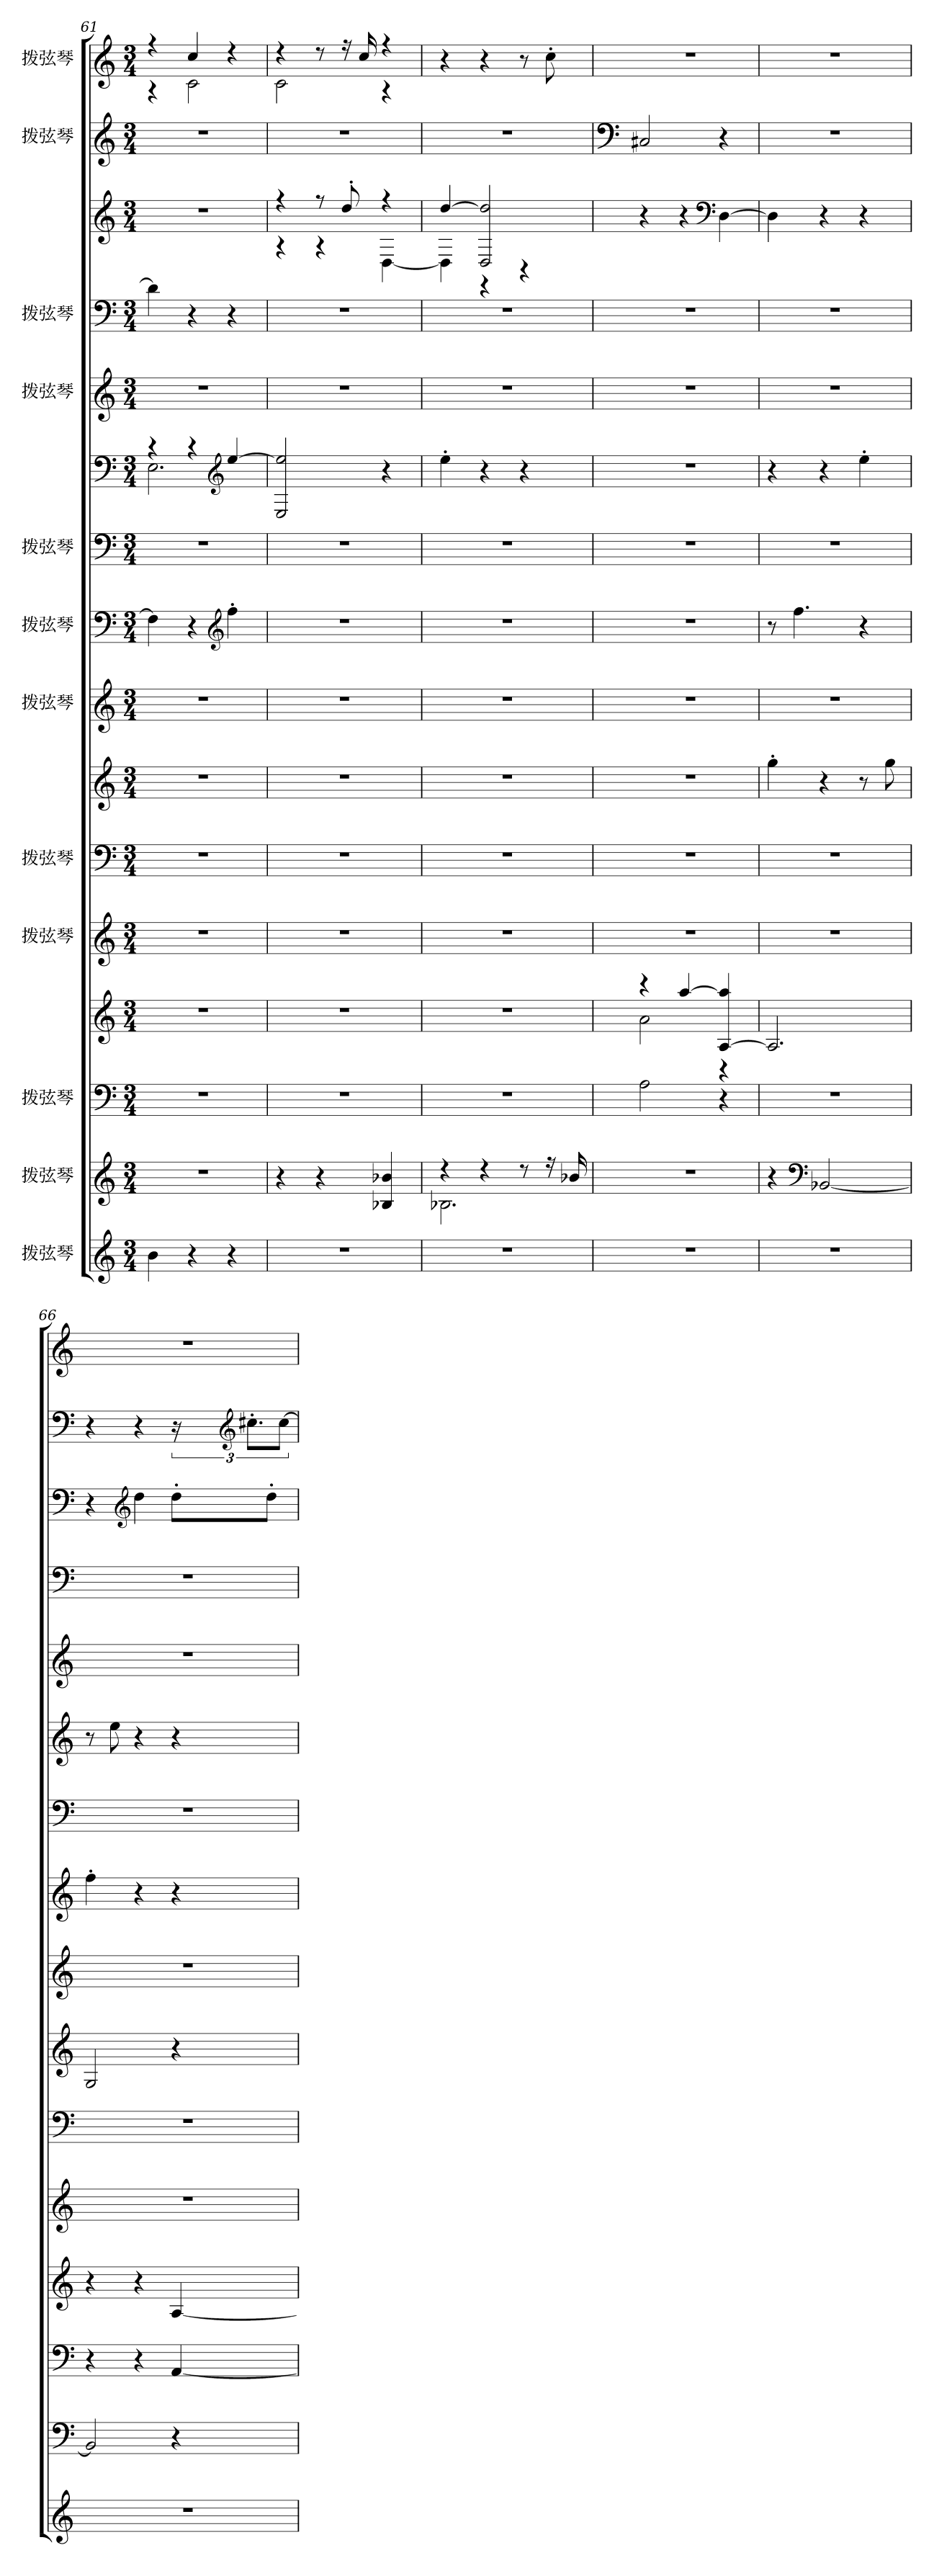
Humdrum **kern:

**kern	**kern	**kern	**kern	**kern	**kern	**kern	**kern	**kern	**kern	**kern	**kern	**kern	**kern	**kern	**kern
*part12	*part11	*part10	*part10	*part9	*part8	*part8	*part7	*part6	*part5	*part5	*part4	*part3	*part3	*part2	*part1
*staff16	*staff15	*staff14	*staff13	*staff12	*staff11	*staff10	*staff9	*staff8	*staff7	*staff6	*staff5	*staff4	*staff3	*staff2	*staff1
*I"拨弦琴	*I"拨弦琴	*I"拨弦琴	*	*I"拨弦琴	*I"拨弦琴	*	*I"拨弦琴	*I"拨弦琴	*I"拨弦琴	*	*I"拨弦琴	*I"拨弦琴	*	*I"拨弦琴	*I"拨弦琴
*clefG2	*clefG2	*clefF4	*clefG2	*clefG2	*clefF4	*clefG2	*clefG2	*clefF4	*clefF4	*clefF4	*clefG2	*clefF4	*clefG2	*clefG2	*clefG2
*k[]	*k[]	*k[]	*k[]	*k[]	*k[]	*k[]	*k[]	*k[]	*k[]	*k[]	*k[]	*k[]	*k[]	*k[]	*k[]
*M3/4	*M3/4	*M3/4	*M3/4	*M3/4	*M3/4	*M3/4	*M3/4	*M3/4	*M3/4	*M3/4	*M3/4	*M3/4	*M3/4	*M3/4	*M3/4
=61	=61	=61	=61	=61	=61	=61	=61	=61	=61	=61	=61	=61	=61	=61	=61
*	*	*	*	*	*	*	*	*	*	*^	*	*	*	*	*^
4b\	2.r	2.r	2.r	2.r	2.r	2.r	2.r	4F\]	2.r	4r	2.E\	2.r	4d\]	2.r	2.r	4r	4r
4r	.	.	.	.	.	.	.	4r	.	4r	.	.	4r	.	.	4cc/	2c\
*	*	*	*	*	*	*	*	*clefG2	*	*clefG2	*	*	*	*	*	*	*
4r	.	.	.	.	.	.	.	4ff'\	.	[4ee/	.	.	4r	.	.	4r	.
*	*	*	*	*	*	*	*	*	*	*v	*v	*	*	*	*	*	*
=62	=62	=62	=62	=62	=62	=62	=62	=62	=62	=62	=62	=62	=62	=62	=62	=62
*	*	*	*	*	*	*	*	*	*	*	*	*	*^	*	*	*
2.r	4r	2.r	2.r	2.r	2.r	2.r	2.r	2.r	2.r	2E/ 2ee/]	2.r	2.r	4r	4r	2.r	4r	2c\
.	4r	.	.	.	.	.	.	.	.	.	.	.	8r	4r	.	8r	.
.	.	.	.	.	.	.	.	.	.	.	.	.	8dd'/	.	.	16r	.
.	.	.	.	.	.	.	.	.	.	.	.	.	.	.	.	16cc/	.
.	4B-X/ 4b-X/	.	.	.	.	.	.	.	.	4r	.	.	4r	[4D\	.	4r	4r
*	*	*	*	*	*	*	*	*	*	*	*	*	*	*	*	*v	*v
!!LO:PB:g=z
=63	=63	=63	=63	=63	=63	=63	=63	=63	=63	=63	=63	=63	=63	=63	=63	=63
*	*^	*	*	*	*	*	*	*	*	*	*	*	*	*	*	*
2.r	4r	2.B-X\	2.r	2.r	2.r	2.r	2.r	2.r	2.r	2.r	4ee'\	2.r	2.r	[4dd/	4D\]	2.r	4r
.	4r	.	.	.	.	.	.	.	.	.	4r	.	.	2D/ 2dd/]	4r	.	4r
.	8r	.	.	.	.	.	.	.	.	.	4r	.	.	.	4r	.	8r
.	16r	.	.	.	.	.	.	.	.	.	.	.	.	.	.	.	8cc'\
.	16b-X/	.	.	.	.	.	.	.	.	.	.	.	.	.	.	.	.
*	*v	*v	*	*	*	*	*	*	*	*	*	*	*	*v	*v	*	*
=64	=64	=64	=64	=64	=64	=64	=64	=64	=64	=64	=64	=64	=64	=64	=64
*	*	*	*	*	*	*	*	*	*	*	*	*	*	*clefF4	*
*	*	*	*^	*	*	*	*	*	*	*	*	*	*	*	*
2.r	2.r	2A\	4r	2a\	2.r	2.r	2.r	2.r	2.r	2.r	2.r	2.r	2.r	4r	2C#X/	2.r
.	.	.	[4aa/	.	.	.	.	.	.	.	.	.	.	4r	.	.
*	*	*	*	*	*	*	*	*	*	*	*	*	*	*clefF4	*	*
.	.	4r	[4A/ 4aa/]	4r	.	.	.	.	.	.	.	.	.	[4D\	4r	.
*	*	*	*v	*v	*	*	*	*	*	*	*	*	*	*	*	*
=65	=65	=65	=65	=65	=65	=65	=65	=65	=65	=65	=65	=65	=65	=65	=65
2.r	4r	2.r	2.A/]	2.r	2.r	4gg'\	2.r	8r	2.r	4r	2.r	2.r	4D\]	2.r	2.r
.	.	.	.	.	.	.	.	4.ff\	.	.	.	.	.	.	.
*	*clefF4	*	*	*	*	*	*	*	*	*	*	*	*	*	*
.	[2BB-X/	.	.	.	.	4r	.	.	.	4r	.	.	4r	.	.
.	.	.	.	.	.	8r	.	4r	.	4ee'\	.	.	4r	.	.
.	.	.	.	.	.	8gg\	.	.	.	.	.	.	.	.	.
=66	=66	=66	=66	=66	=66	=66	=66	=66	=66	=66	=66	=66	=66	=66	=66
2.r	2BB-/]	4r	4r	2.r	2.r	2G/	2.r	4ff'\	2.r	8r	2.r	2.r	4r	4r	2.r
.	.	.	.	.	.	.	.	.	.	8ee\	.	.	.	.	.
*	*	*	*	*	*	*	*	*	*	*	*	*	*clefG2	*	*
.	.	4r	4r	.	.	.	.	4r	.	4r	.	.	4dd\	4r	.
.	4r	[4AA/	[4A/	.	.	4r	.	4r	.	4r	.	.	8dd'\L	24r	.
*	*	*	*	*	*	*	*	*	*	*	*	*	*	*clefG2	*
.	.	.	.	.	.	.	.	.	.	.	.	.	.	12.cc#X'\L	.
.	.	.	.	.	.	.	.	.	.	.	.	.	8dd'\J	.	.
.	.	.	.	.	.	.	.	.	.	.	.	.	.	[12cc#\J	.
=	=	=	=	=	=	=	=	=	=	=	=	=	=	=	=
*-	*-	*-	*-	*-	*-	*-	*-	*-	*-	*-	*-	*-	*-	*-	*-
